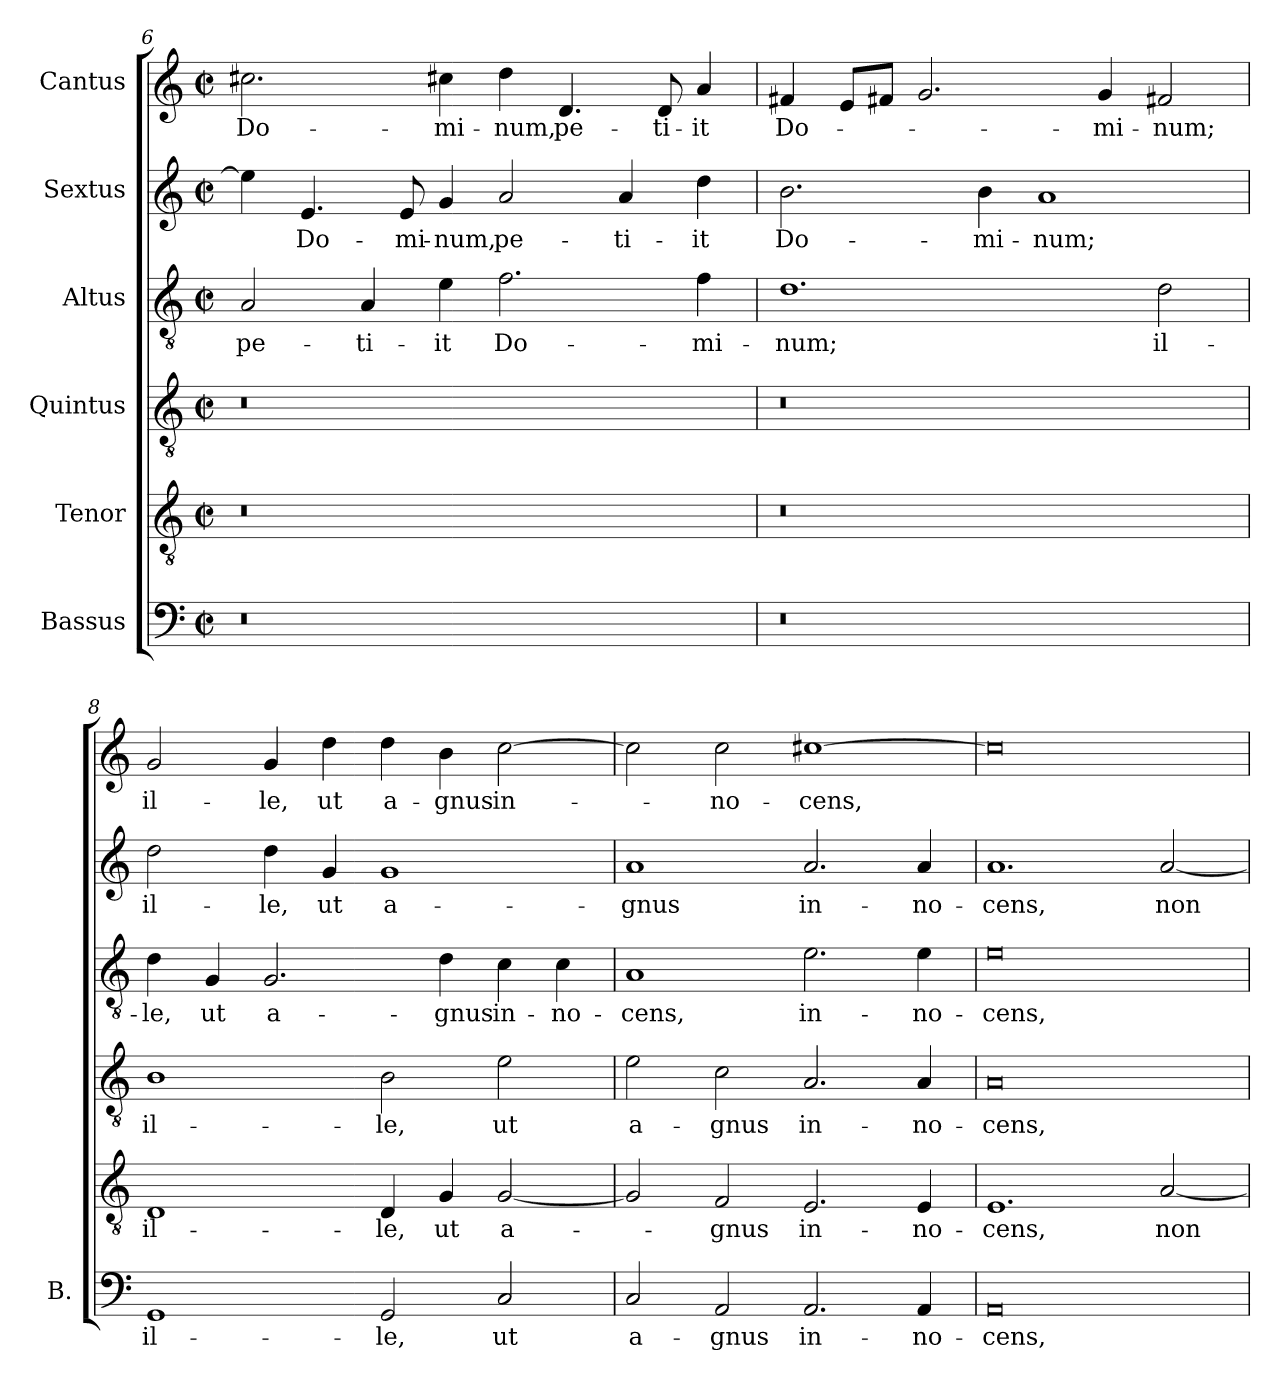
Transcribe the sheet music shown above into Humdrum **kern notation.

**kern	**text	**kern	**text	**kern	**text	**kern	**text	**kern	**text	**kern	**text
*part6	*part6	*part5	*part5	*part4	*part4	*part3	*part3	*part2	*part2	*part1	*part1
*staff6	*staff6	*staff5	*staff5	*staff4	*staff4	*staff3	*staff3	*staff2	*staff2	*staff1	*staff1
*I"Bassus	*	*I"Tenor	*	*I"Quintus	*	*I"Altus	*	*I"Sextus	*	*I"Cantus	*
*I'B.	*	*	*	*	*	*	*	*	*	*	*
*clefF4	*	*clefGv2	*	*clefGv2	*	*clefGv2	*	*clefG2	*	*clefG2	*
*k[]	*	*k[]	*	*k[]	*	*k[]	*	*k[]	*	*k[]	*
*C:	*	*C:	*	*C:	*	*C:	*	*C:	*	*C:	*
*M2/2	*	*M2/2	*	*M2/2	*	*M2/2	*	*M2/2	*	*M2/2	*
*met(c|)	*	*met(c|)	*	*met(c|)	*	*met(c|)	*	*met(c|)	*	*met(c|)	*
=6	=6	=6	=6	=6	=6	=6	=6	=6	=6	=6	=6
!LO:N:vis=0	!	!LO:N:vis=0	!	!LO:N:vis=0	!	!	!	!	!	!	!
1r	.	1r	.	1r	.	2A/	pe-	4ee\]	.	2.cc#X\	Do-
.	.	.	.	.	.	.	.	4.e/	Do-	.	.
.	.	.	.	.	.	4A/	-ti-	.	.	.	.
.	.	.	.	.	.	.	.	8e/	-mi-	.	.
.	.	.	.	.	.	4e\	-it	4g/	-num,	4cc#X\	-mi-
1ryy	.	1ryy	.	1ryy	.	2.f\	Do-	2a/	pe-	4dd\	-num,
.	.	.	.	.	.	.	.	.	.	4.d/	pe-
.	.	.	.	.	.	.	.	4a/	-ti-	.	.
.	.	.	.	.	.	.	.	.	.	8d/	-ti-
.	.	.	.	.	.	4f\	-mi-	4dd\	-it	4a/	-it
=7	=7	=7	=7	=7	=7	=7	=7	=7	=7	=7	=7
!LO:N:vis=0	!	!LO:N:vis=0	!	!LO:N:vis=0	!	!	!	!	!	!	!
1r	.	1r	.	1r	.	1.d\	-num;	2.b\	Do-	4f#X/	Do-
.	.	.	.	.	.	.	.	.	.	8e/L	.
.	.	.	.	.	.	.	.	.	.	8f#X/J	.
.	.	.	.	.	.	.	.	.	.	2.g/	.
.	.	.	.	.	.	.	.	4b\	-mi-	.	.
1ryy	.	1ryy	.	1ryy	.	.	.	1a/	-num;	.	.
.	.	.	.	.	.	.	.	.	.	4g/	-mi-
.	.	.	.	.	.	2d\	il-	.	.	2f#X/	-num;
=8	=8	=8	=8	=8	=8	=8	=8	=8	=8	=8	=8
1GG/	il-	1D/	il-	1B\	il-	4d\	-le,	2dd\	il-	2g/	il-
.	.	.	.	.	.	4G/	ut	.	.	.	.
.	.	.	.	.	.	2.G/	a-	4dd\	-le,	4g/	-le,
.	.	.	.	.	.	.	.	4g/	ut	4dd\	ut
2GG/	-le,	4D/	-le,	2B\	-le,	.	.	1g/	a-	4dd\	a-
.	.	4G/	ut	.	.	4d\	-gnus	.	.	4b\	-gnus
2C/	ut	[2G/	a-	2e\	ut	4c\	in-	.	.	[2cc\	in-
.	.	.	.	.	.	4c\	-no-	.	.	.	.
=9	=9	=9	=9	=9	=9	=9	=9	=9	=9	=9	=9
2C/	a-	2G/]	.	2e\	a-	1A/	-cens,	1a/	-gnus	2cc\]	.
2AA/	-gnus	2F/	-gnus	2c\	-gnus	.	.	.	.	2cc\	-no-
2.AA/	in-	2.E/	in-	2.A/	in-	2.e\	in-	2.a/	in-	[1cc#X\	-cens,
4AA/	-no-	4E/	-no-	4A/	-no-	4e\	-no-	4a/	-no-	.	.
=10	=10	=10	=10	=10	=10	=10	=10	=10	=10	=10	=10
0AA/	-cens,	1.E/	-cens,	0A/	-cens,	0e\	-cens,	1.a/	-cens,	0cc#\]	.
.	.	[2A/	non	.	.	.	.	[2a/	non	.	.
=	=	=	=	=	=	=	=	=	=	=	=
*-	*-	*-	*-	*-	*-	*-	*-	*-	*-	*-	*-
